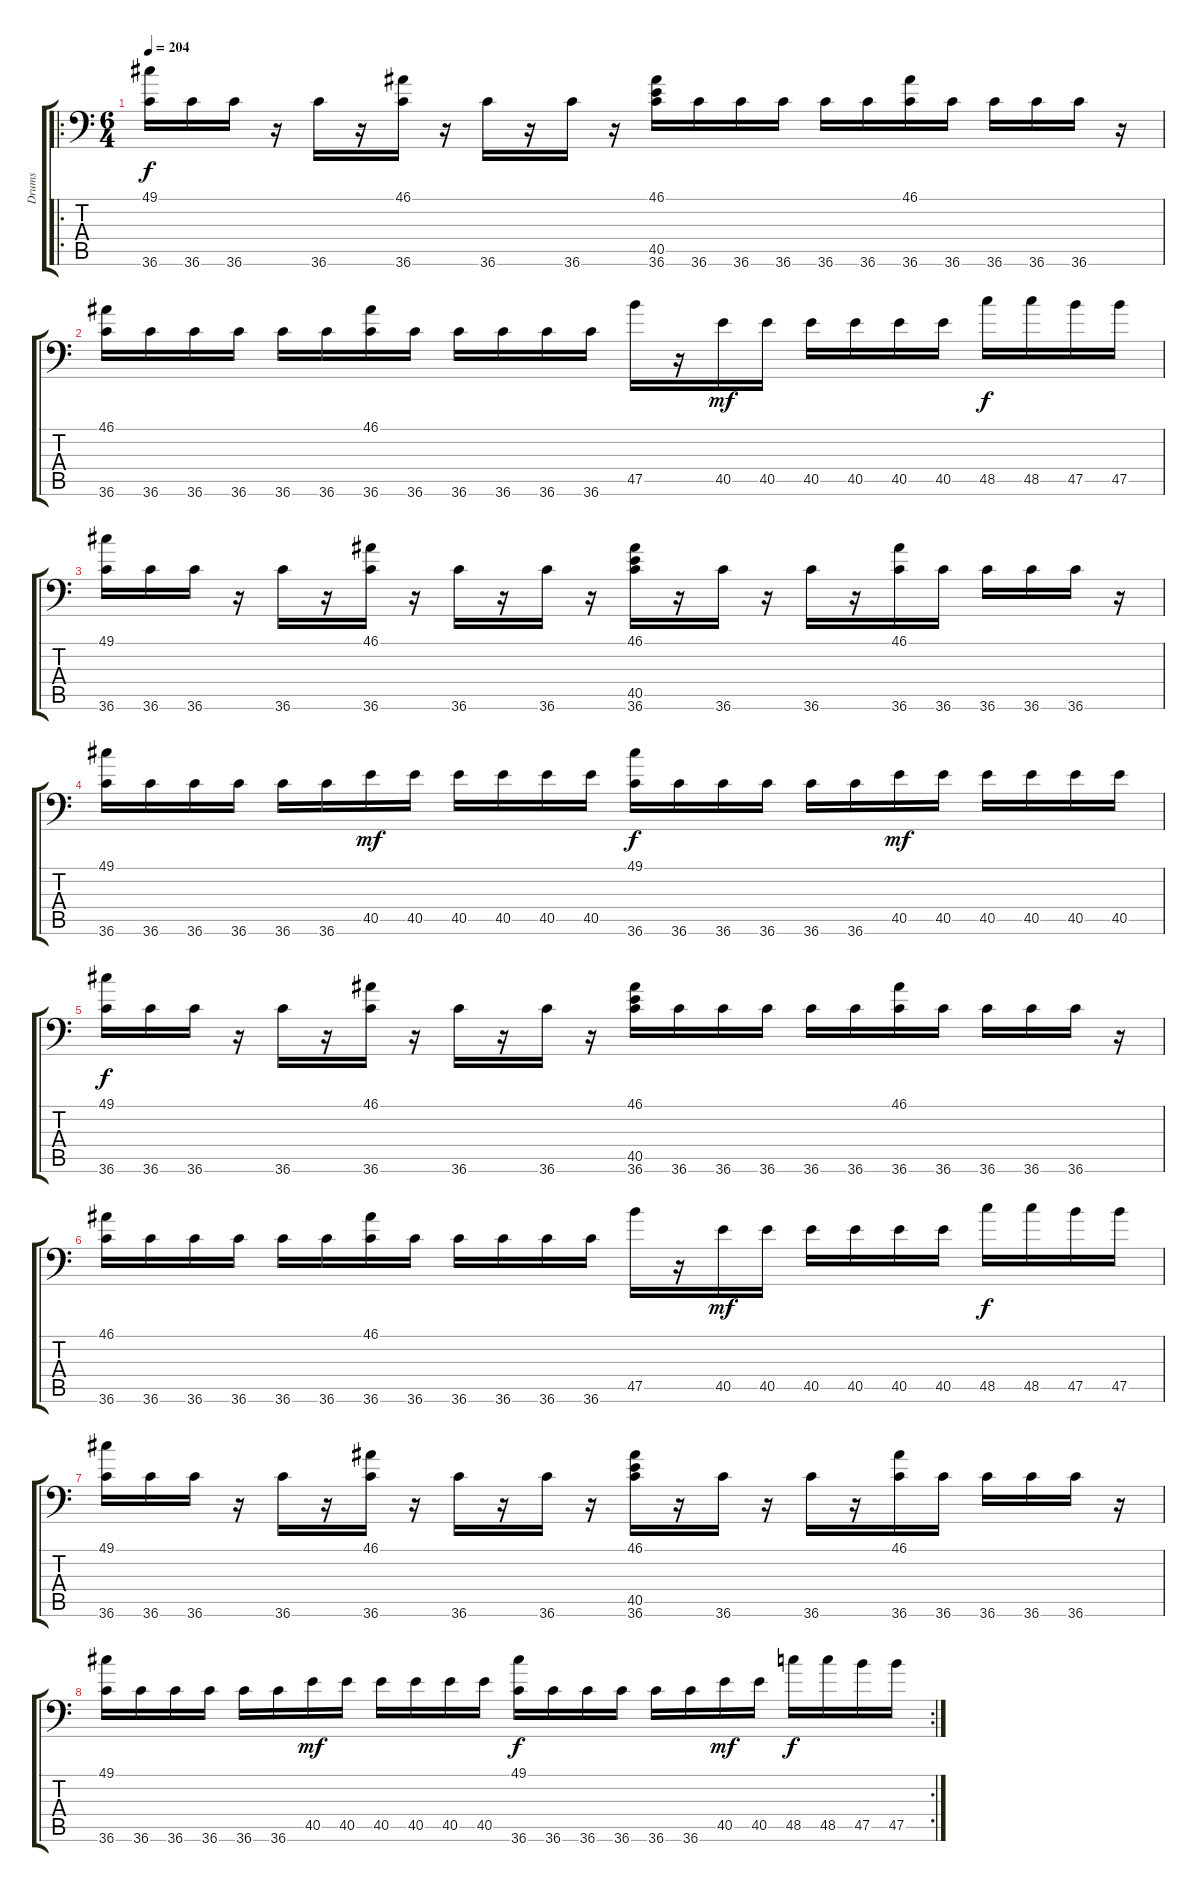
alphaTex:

\track ("Drums" "Drums") {instrument acousticgrandpiano}
\staff {score tabs}
\tuning (C-1 C-1 C-1 C-1 C-1 C-1) {hide}
\ro
\ts (6 4)
\tempo 204
\clef f4
\ks c
(49.1 36.6).16{dy f} 36.6.16 36.6.16 r.16 36.6.16 r.16 (46.1 36.6).16 r.16 36.6.16 r.16 36.6.16 r.16 (46.1 40.5 36.6).16 36.6.16 36.6.16 36.6.16 36.6.16 36.6.16 (46.1 36.6).16 36.6.16 36.6.16 36.6.16 36.6.16 r.16 |
(46.1 36.6).16 36.6.16 36.6.16 36.6.16 36.6.16 36.6.16 (46.1 36.6).16 36.6.16 36.6.16 36.6.16 36.6.16 36.6.16 47.5.16 r.16 40.5.16{dy mf} 40.5.16 40.5.16 40.5.16 40.5.16 40.5.16 48.5.16{dy f} 48.5.16 47.5.16 47.5.16 |
(49.1 36.6).16 36.6.16 36.6.16 r.16 36.6.16 r.16 (46.1 36.6).16 r.16 36.6.16 r.16 36.6.16 r.16 (46.1 40.5 36.6).16 r.16 36.6.16 r.16 36.6.16 r.16 (46.1 36.6).16 36.6.16 36.6.16 36.6.16 36.6.16 r.16 |
(49.1 36.6).16 36.6.16 36.6.16 36.6.16 36.6.16 36.6.16 40.5.16{dy mf} 40.5.16 40.5.16 40.5.16 40.5.16 40.5.16 (49.1 36.6).16{dy f} 36.6.16 36.6.16 36.6.16 36.6.16 36.6.16 40.5.16{dy mf} 40.5.16 40.5.16 40.5.16 40.5.16 40.5.16 |
(49.1 36.6).16{dy f} 36.6.16 36.6.16 r.16 36.6.16 r.16 (46.1 36.6).16 r.16 36.6.16 r.16 36.6.16 r.16 (46.1 40.5 36.6).16 36.6.16 36.6.16 36.6.16 36.6.16 36.6.16 (46.1 36.6).16 36.6.16 36.6.16 36.6.16 36.6.16 r.16 |
(46.1 36.6).16 36.6.16 36.6.16 36.6.16 36.6.16 36.6.16 (46.1 36.6).16 36.6.16 36.6.16 36.6.16 36.6.16 36.6.16 47.5.16 r.16 40.5.16{dy mf} 40.5.16 40.5.16 40.5.16 40.5.16 40.5.16 48.5.16{dy f} 48.5.16 47.5.16 47.5.16 |
(49.1 36.6).16 36.6.16 36.6.16 r.16 36.6.16 r.16 (46.1 36.6).16 r.16 36.6.16 r.16 36.6.16 r.16 (46.1 40.5 36.6).16 r.16 36.6.16 r.16 36.6.16 r.16 (46.1 36.6).16 36.6.16 36.6.16 36.6.16 36.6.16 r.16 |
\rc 2
(49.1 36.6).16 36.6.16 36.6.16 36.6.16 36.6.16 36.6.16 40.5.16{dy mf} 40.5.16 40.5.16 40.5.16 40.5.16 40.5.16 (49.1 36.6).16{dy f} 36.6.16 36.6.16 36.6.16 36.6.16 36.6.16 40.5.16{dy mf} 40.5.16 48.5.16{dy f} 48.5.16 47.5.16 47.5.16
